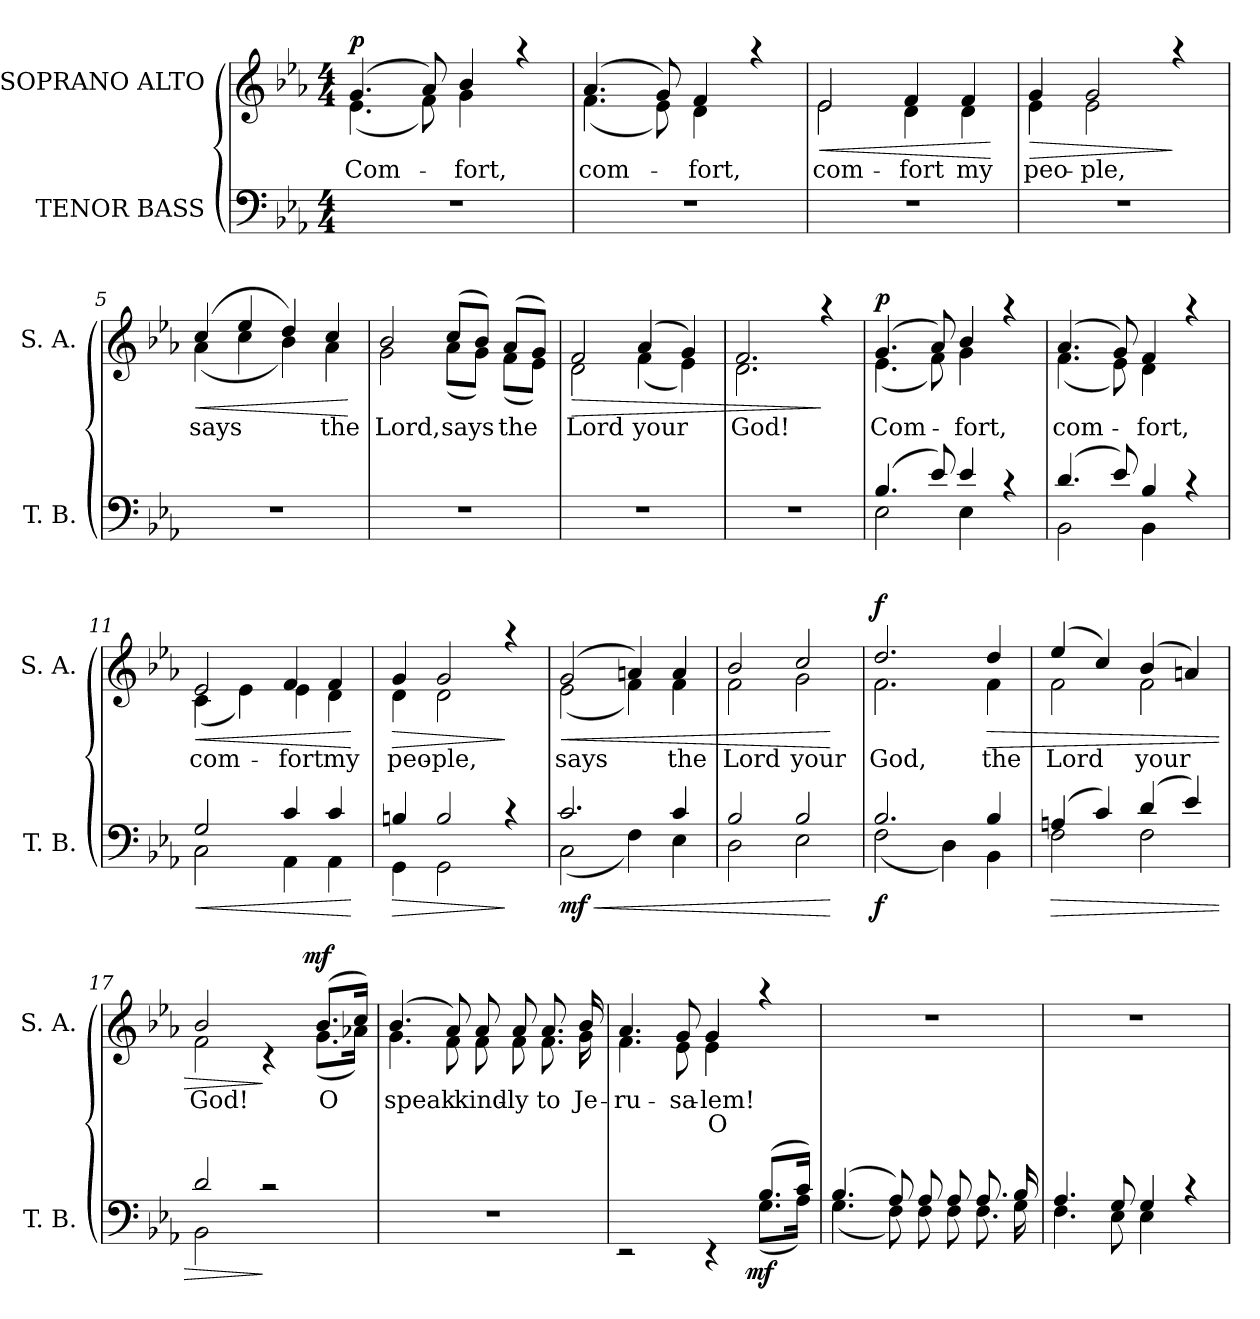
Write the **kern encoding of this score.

**kern	**dynam	**kern	**text	**text	**dynam
*part2	*part2	*part1	*part1	*part1	*part1
*staff2	*staff2	*staff1	*staff1	*staff1	*staff1
*I"TENOR BASS	*	*I"SOPRANO ALTO	*	*	*
*I'T. B.	*	*I'S. A.	*	*	*
*clefF4	*	*clefG2	*	*	*
*ITrd7c12	*	*	*	*	*
*k[b-e-a-]	*	*k[b-e-a-]	*	*	*
*E-:	*	*E-:	*	*	*
*M4/4	*	*M4/4	*	*	*
=1	=1	=1	=1	=1	=1
!	!	!LO:TX:a:B:t=Adagio	!	!	!
!	!	!	!LO:LY:b	!	!LO:DY:a
*	*	*^	*	*	*
1r	.	(4.g/	(<4.e-\	Com-	.	p
.	.	8a-/)	8f\)	.	.	.
!	!	!	!	!LO:LY:b	!	!
.	.	4b-/	4g\	-fort,	.	.
.	.	4raa	4ryy	.	.	.
=2	=2	=2	=2	=2	=2	=2
!	!	!	!	!LO:LY:b	!	!
1r	.	(4.a-/	(<4.f\	com-	.	.
.	.	8g/)	8e-\)	.	.	.
!	!	!	!	!LO:LY:b	!	!
.	.	4f/	4d\	-fort,	.	.
.	.	4raa	4ryy	.	.	.
=3	=3	=3	=3	=3	=3	=3
!	!	!	!	!LO:LY:b	!	!LO:HP:b
1r	.	2e-/	2e-\	com-	.	<
!	!	!	!	!LO:LY:b	!	!
.	.	4f/	4d\	-fort	.	.
!	!	!	!	!LO:LY:b	!	!
.	.	4f/	4d\	my	.	.
*	*	*v	*v	*	*	*
.	.	.	.	.	[
=4	=4	=4	=4	=4	=4
!	!	!	!LO:LY:b	!	!LO:HP:b
*	*	*^	*	*	*
1r	.	4g/	4e-\	peo-	.	>
!	!	!	!	!LO:LY:b	!	!
.	.	2g/	2e-\	-ple,	.	.
.	.	4raa	4ryy	.	.	]
!!LO:LB:g=z	!!
=5	=5	=5	=5	=5	=5	=5
!	!	!	!	!LO:LY:b	!	!LO:HP:b
1r	.	(4cc/	(<4a-\	says	.	<
.	.	4ee-/	4cc\	.	.	.
.	.	4dd/)	4b-\)	.	.	.
!	!	!	!	!LO:LY:b	!	!
.	.	4cc/	4a-\	the	.	.
*	*	*v	*v	*	*	*
.	.	.	.	.	[
=6	=6	=6	=6	=6	=6
!	!	!	!LO:LY:b	!	!
*	*	*^	*	*	*
1r	.	2b-/	2g\	Lord,	.	.
!	!	!	!	!LO:LY:b	!	!
.	.	(>8cc/L	(<8a-\L	says	.	.
.	.	8b-/J)	8g\J)	.	.	.
!	!	!	!	!LO:LY:b	!	!
.	.	(>8a-/L	(<8f\L	the	.	.
.	.	8g/J)	8e-\J)	.	.	.
=7	=7	=7	=7	=7	=7	=7
!	!	!	!	!LO:LY:b	!	!LO:HP:b
1r	.	2f/	2d\	Lord	.	>
!	!	!	!	!LO:LY:b	!	!
.	.	(4a-/	(<4f\	your	.	.
.	.	4g/)	4e-\)	.	.	.
=8	=8	=8	=8	=8	=8	=8
!	!	!	!	!LO:LY:b	!	!
1r	.	2.f/	2.d\	God!	.	.
.	.	4raa	4ryy	.	.	]
=9	=9	=9	=9	=9	=9	=9
*^	*	*	*	*	*	*
!	!	!	!	!	!LO:LY:b	!	!LO:DY:a
(4.BB-/	2EE-\	.	(4.g/	(<4.e-\	Com-	.	p
8E-/)	.	.	8a-/)	8f\)	.	.	.
!	!	!	!	!	!LO:LY:b	!	!
4E-/	4EE-\	.	4b-/	4g\	-fort,	.	.
4rc	4ryy	.	4raa	4ryy	.	.	.
!!LO:LB:g=z	!!
=10	=10	=10	=10	=10	=10	=10	=10
!	!	!	!	!	!LO:LY:b	!	!
(4.D/	2BBB-\	.	(4.a-/	(<4.f\	com-	.	.
8E-/)	.	.	8g/)	8e-\)	.	.	.
!	!	!	!	!	!LO:LY:b	!	!
4BB-/	4BBB-\	.	4f/	4d\	-fort,	.	.
4rc	4ryy	.	4raa	4ryy	.	.	.
=11	=11	=11	=11	=11	=11	=11	=11
!	!	!LO:HP:b	!	!	!LO:LY:b	!	!LO:HP:b
2GG/	2CC\	<	2e-/	(<4c\	com-	.	<
.	.	.	.	4e-\)	.	.	.
!	!	!	!	!	!LO:LY:b	!	!
4C/	4AAA-\	.	4f/	4e-\	-fort	.	.
!	!	!	!	!	!LO:LY:b	!	!
4C/	4AAA-\	.	4f/	4d\	my	.	.
*v	*v	*	*	*	*	*	*
*	*	*v	*v	*	*	*
.	[	.	.	.	[
=12	=12	=12	=12	=12	=12
!	!LO:HP:b	!	!LO:LY:b	!	!LO:HP:b
*^	*	*^	*	*	*
4BBn/	4GGG\	>	4g/	4d\	peo-	.	>
!	!	!	!	!	!LO:LY:b	!	!
2BB/	2GGG\	.	2g/	2d\	-ple,	.	.
4rc	4ryy	]	4raa	4ryy	.	.	]
=13	=13	=13	=13	=13	=13	=13	=13
!	!	!LO:HP:b	!	!	!LO:LY:b	!	!LO:HP:b
!	!	!LO:DY:n=1:b	!	!	!	!	!LO:DY:n=1:a
!	!	!	!	!	!	!	!LO:DY:n=2:a
2.C/	(<2CC\	< mf	(2g/	(<2e-\	says	.	< mf p
.	4FF\)	.	4an/)	4f\)	.	.	.
!	!	!	!	!	!LO:LY:b	!	!
4C/	4EE-\	.	4a/	4f\	the	.	.
=14	=14	=14	=14	=14	=14	=14	=14
!	!	!	!	!	!LO:LY:b	!	!
2BB-/	2DD\	.	2b-/	2f\	Lord	.	.
!	!	!	!	!	!LO:LY:b	!	!
2BB-/	2EE-\	.	2cc/	2g\	your	.	.
*v	*v	*	*	*	*	*	*
*	*	*v	*v	*	*	*
.	[	.	.	.	[
!!LO:LB:g=z
=15	=15	=15	=15	=15	=15
*^	*	*	*	*	*
!	!	!LO:DY:b	!	!LO:LY:b	!	!LO:DY:a
*	*	*	*^	*	*	*
2.BB-/	(<2FF\	f	2.dd/	2.f\	God,	.	f
.	4DD\)	.	.	.	.	.	.
!	!	!	!	!	!LO:LY:b	!	!LO:HP:b
4BB-/	4BBB-\	.	4dd/	4f\	the	.	>
=16	=16	=16	=16	=16	=16	=16	=16
!	!	!LO:HP:b	!	!	!LO:LY:b	!	!
(4AAn/	2FF\	>	(4ee-/	2f\	Lord	.	.
4C/)	.	.	4cc/)	.	.	.	.
!	!	!	!	!	!LO:LY:b	!	!
(4D/	2FF\	.	(4b-/	2f\	your	.	.
4E-/)	.	.	4an/)	.	.	.	.
*	*	*	*v	*v	*	*	*
=17	=17	=17	=17	=17	=17	=17
!	!	!	!	!LO:LY:b	!	!
*	*	*	*^	*	*	*
*	*	*	*	*^	*	*	*
2D/	2BBB-\	.	2b-/	2f\	2ryy	God!	.	.
2rc	2ryy	]	4ryy	4rc	8..ryy	.	.	]
!	!	!	!	!	!	!	!	!LO:DY:a
.	.	.	.	.	4ryy	.	.	mf
!	!	!	!	!	!	!LO:LY:b	!	!
.	.	.	(>8.b-/L	(<8.g\L	.	O	.	.
.	.	.	16cc/Jk)	16a-X\Jk)	.	.	.	.
.	.	.	.	.	32ryy	.	.	.
=18	=18	=18	=18	=18	=18	=18	=18	=18
!	!	!	!	!	!	!LO:LY:b	!	!
*v	*v	*	*	*	*	*	*	*
*	*	*	*v	*v	*	*	*
1r	.	(4.b-/	4.g\	speak	.	.
.	.	8a-/)	8f\	.	.	.
!	!	!	!	!LO:LY:b	!	!
.	.	8a-/	8f\	kind-	.	.
!	!	!	!	!LO:LY:b:rj	!	!
.	.	8a-/	8f\	-ly	.	.
!	!	!	!	!LO:LY:b	!	!
.	.	8.a-/	8.f\	to	.	.
!	!	!	!	!LO:LY:b	!	!
.	.	16b-/	16g\	Je-	.	.
!!LO:PB:g=z	!!
=19	=19	=19	=19	=19	=19	=19
*^	*	*	*	*	*	*
!	!	!	!	!	!LO:LY:b	!	!
*	*^	*	*	*	*	*	*
2.ryy	2rEE	2ryy	.	4.a-/	4.f\	-ru-	.	.
!	!	!	!	!	!	!LO:LY:b	!	!
.	.	.	.	8g/	8e-\	-sa-	.	.
!	!	!	!	!	!	!LO:LY:b	!LO:LY:b	!
.	4rEE	8..ryy	.	4g/	4e-\	-lem!	O	.
!	!	!	!LO:DY:b	!	!	!	!	!
.	.	4ryy	mf	.	.	.	.	.
(>8.BB-/L	(<8.GG\L	.	.	4raa	4ryy	.	.	.
16C/Jk)	16AA-\Jk)	.	.	.	.	.	.	.
.	.	32ryy	.	.	.	.	.	.
*	*v	*v	*	*	*	*	*	*
*	*	*	*v	*v	*	*	*
=20	=20	=20	=20	=20	=20	=20
(4.BB-/	(<4.GG\	.	1r	.	.	.
8AA-/)	8FF\)	.	.	.	.	.
8AA-/	8FF\	.	.	.	.	.
8AA-/	8FF\	.	.	.	.	.
8.AA-/	8.FF\	.	.	.	.	.
16BB-/	16GG\	.	.	.	.	.
=21	=21	=21	=21	=21	=21	=21
4.AA-/	4.FF\	.	1r	.	.	.
8GG/	8EE-\	.	.	.	.	.
4GG/	4EE-\	.	.	.	.	.
4rc	4ryy	.	.	.	.	.
*v	*v	*	*	*	*	*
=	=	=	=	=	=
*-	*-	*-	*-	*-	*-
